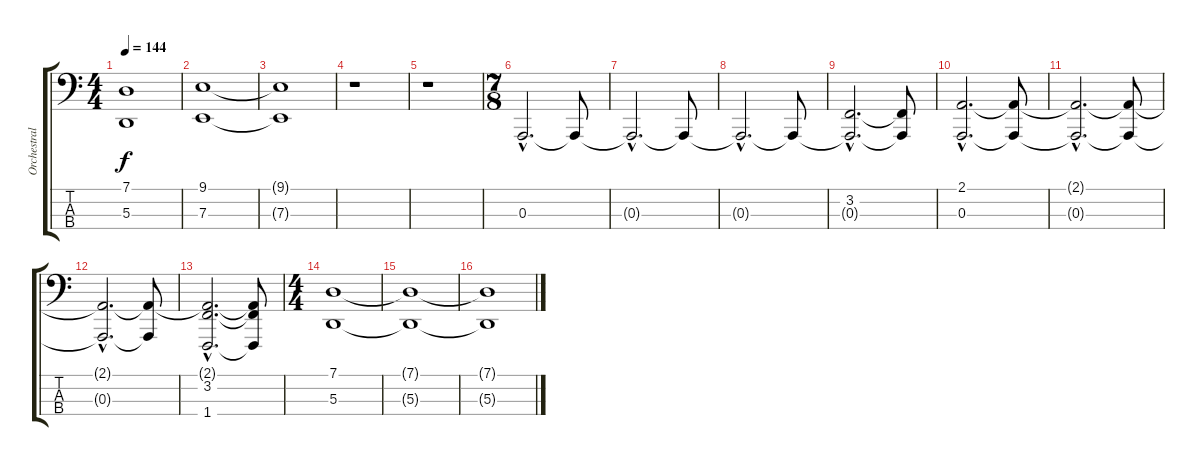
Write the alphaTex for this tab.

\track ("Orchestral Bass" "Orchestral") {instrument cello}
\staff {score tabs}
\tuning (G2 D2 A1 E1) {hide}
\ts (4 4)
\tempo 144
\clef f4
\ks c
(7.1 5.3).1{dy f} |
(9.1 7.3).1 |
(9.1{t} 7.3{t}).1 |
\section ("" "")
r.1 |
r.1 |
\ts (7 8)
0.3{hac}.2{d volume 11 balance 8 instrument cello} 0.3{t}.8 |
0.3{hac t}.2{d} 0.3{t}.8 |
0.3{hac t}.2{d} 0.3{t}.8 |
(3.2{hac} 0.3{hac t}).2{d} (3.2{t} 0.3{t}).8 |
(2.1{hac} 0.3{hac}).2{d} (2.1{t} 0.3{t}).8 |
(2.1{hac t} 0.3{hac t}).2{d} (2.1{t} 0.3{t}).8 |
(2.1{hac t} 0.3{hac t}).2{d} (2.1{t} 0.3{t}).8 |
(2.1{hac t} 3.2{hac} 1.4{hac}).2{d} (2.1{t} 3.2{t} 1.4{t}).8 |
\ts (4 4)
\section ("" "")
(7.1 5.3).1{volume 13 balance 8 instrument cello} |
(7.1{t} 5.3{t}).1 |
(7.1{t} 5.3{t}).1
